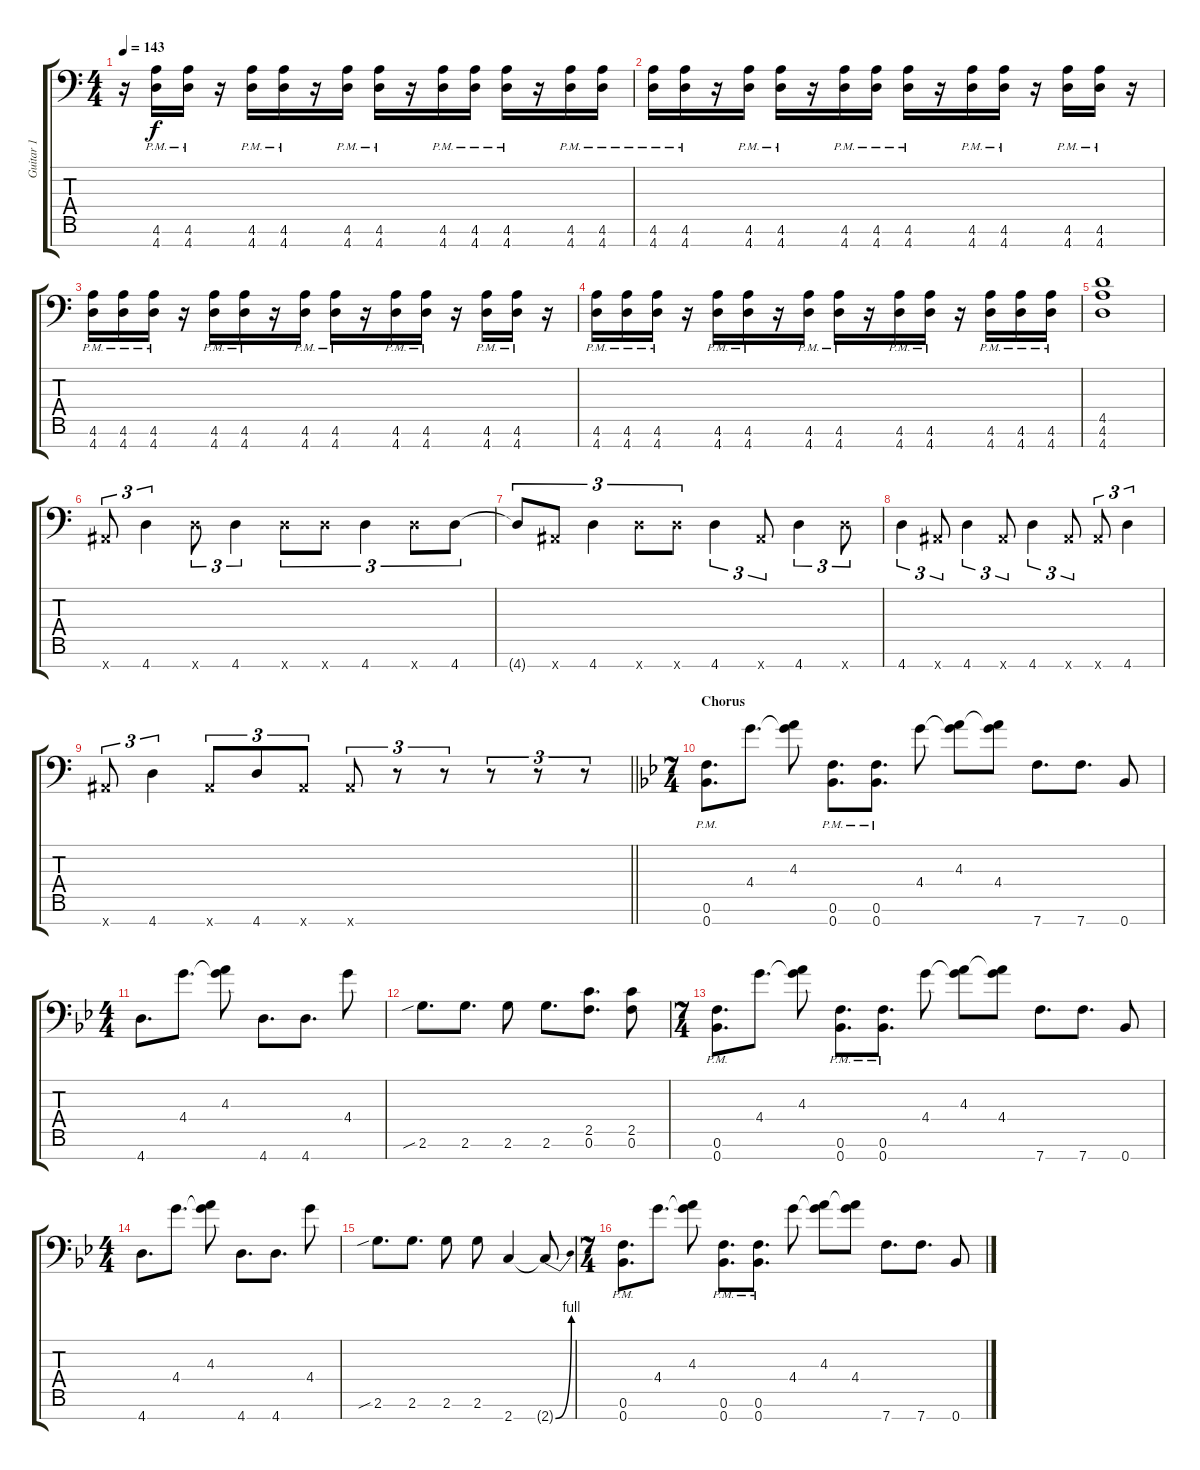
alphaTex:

\track ("Guitar 1" "Guitar 1") {instrument distortionguitar}
\staff {score tabs}
\tuning (Eb4 Bb3 F3 Eb3 Bb2 F2 Bb1) {hide}
\ts (4 4)
\tempo 143
\clef f4
\ks c
r.16{dy f} (4.6{pm} 4.7{pm}).16 (4.6{pm} 4.7{pm}).16 r.16 (4.6{pm} 4.7{pm}).16 (4.6{pm} 4.7{pm}).16 r.16 (4.6{pm} 4.7{pm}).16 (4.6{pm} 4.7{pm}).16 r.16 (4.6{pm} 4.7{pm}).16 (4.6{pm} 4.7{pm}).16 (4.6{pm} 4.7{pm}).16 r.16 (4.6{pm} 4.7{pm}).16 (4.6{pm} 4.7{pm}).16 |
(4.6{pm} 4.7{pm}).16 (4.6{pm} 4.7{pm}).16 r.16 (4.6{pm} 4.7{pm}).16 (4.6{pm} 4.7{pm}).16 r.16 (4.6{pm} 4.7{pm}).16 (4.6{pm} 4.7{pm}).16 (4.6{pm} 4.7{pm}).16 r.16 (4.6{pm} 4.7{pm}).16 (4.6{pm} 4.7{pm}).16 r.16 (4.6{pm} 4.7{pm}).16 (4.6{pm} 4.7{pm}).16 r.16 |
(4.6{pm} 4.7{pm}).16 (4.6{pm} 4.7{pm}).16 (4.6{pm} 4.7{pm}).16 r.16 (4.6{pm} 4.7{pm}).16 (4.6{pm} 4.7{pm}).16 r.16 (4.6{pm} 4.7{pm}).16 (4.6{pm} 4.7{pm}).16 r.16 (4.6{pm} 4.7{pm}).16 (4.6{pm} 4.7{pm}).16 r.16 (4.6{pm} 4.7{pm}).16 (4.6{pm} 4.7{pm}).16 r.16 |
(4.6{pm} 4.7{pm}).16 (4.6{pm} 4.7{pm}).16 (4.6{pm} 4.7{pm}).16 r.16 (4.6{pm} 4.7{pm}).16 (4.6{pm} 4.7{pm}).16 r.16 (4.6{pm} 4.7{pm}).16 (4.6{pm} 4.7{pm}).16 r.16 (4.6{pm} 4.7{pm}).16 (4.6{pm} 4.7{pm}).16 r.16 (4.6{pm} 4.7{pm}).16 (4.6{pm} 4.7{pm}).16 (4.6{pm} 4.7{pm}).16 |
(4.5 4.6 4.7).1 |
0.7{x}.8{tu (3 2)} 4.7.4{tu (3 2)} 4.7{x}.8{tu (3 2)} 4.7.4{tu (3 2)} 4.7{x}.8{tu (3 2)} 4.7{x}.8{tu (3 2)} 4.7.4{tu (3 2)} 4.7{x}.8{tu (3 2)} 4.7.8{tu (3 2)} |
4.7{t}.8{tu (3 2)} 0.7{x}.8{tu (3 2)} 4.7.4{tu (3 2)} 4.7{x}.8{tu (3 2)} 4.7{x}.8{tu (3 2)} 4.7.4{tu (3 2)} 0.7{x}.8{tu (3 2)} 4.7.4{tu (3 2)} 4.7{x}.8{tu (3 2)} |
4.7.4{tu (3 2)} 0.7{x}.8{tu (3 2)} 4.7.4{tu (3 2)} 0.7{x}.8{tu (3 2)} 4.7.4{tu (3 2)} 0.7{x}.8{tu (3 2)} 0.7{x}.8{tu (3 2)} 4.7.4{tu (3 2)} |
\barLineRight lightlight
0.7{x}.8{tu (3 2)} 4.7.4{tu (3 2)} 0.7{x}.8{tu (3 2)} 4.7.8{tu (3 2)} 0.7{x}.8{tu (3 2)} 0.7{x}.8{tu (3 2)} r.8{tu (3 2)} r.8{tu (3 2)} r.8{tu (3 2)} r.8{tu (3 2)} r.8{tu (3 2)} |
\ts (7 4)
\section ("" "Chorus")
\ks bb
(0.6{pm} 0.7{pm}).8{d} 4.4.8{d} (4.3 4.4{t}).8 (0.6{pm} 0.7{pm}).8{d} (0.6{pm} 0.7{pm}).8{d} 4.4.8 (4.3 4.4{t}).8 (4.3{t} 4.4).8 7.7.8{d} 7.7.8{d} 0.7.8 |
\ts (4 4)
4.7.8{d} 4.4.8{d} (4.3 4.4{t}).8 4.7.8{d} 4.7.8{d} 4.4.8 |
2.6{sib}.8{d} 2.6.8{d} 2.6.8 2.6.8{d} (2.5 0.6).8{d} (2.5 0.6).8 |
\ts (7 4)
(0.6{pm} 0.7{pm}).8{d} 4.4.8{d} (4.3 4.4{t}).8 (0.6{pm} 0.7{pm}).8{d} (0.6{pm} 0.7{pm}).8{d} 4.4.8 (4.3 4.4{t}).8 (4.3{t} 4.4).8 7.7.8{d} 7.7.8{d} 0.7.8 |
\ts (4 4)
4.7.8{d} 4.4.8{d} (4.3 4.4{t}).8 4.7.8{d} 4.7.8{d} 4.4.8 |
2.6{sib}.8{d} 2.6.8{d} 2.6.8 2.6.8 2.7.4 2.7{be (bend 0 0 60 4) t}.8 |
\ts (7 4)
(0.6{pm} 0.7{pm}).8{d} 4.4.8{d} (4.3 4.4{t}).8 (0.6{pm} 0.7{pm}).8{d} (0.6{pm} 0.7{pm}).8{d} 4.4.8 (4.3 4.4{t}).8 (4.3{t} 4.4).8 7.7.8{d} 7.7.8{d} 0.7.8
